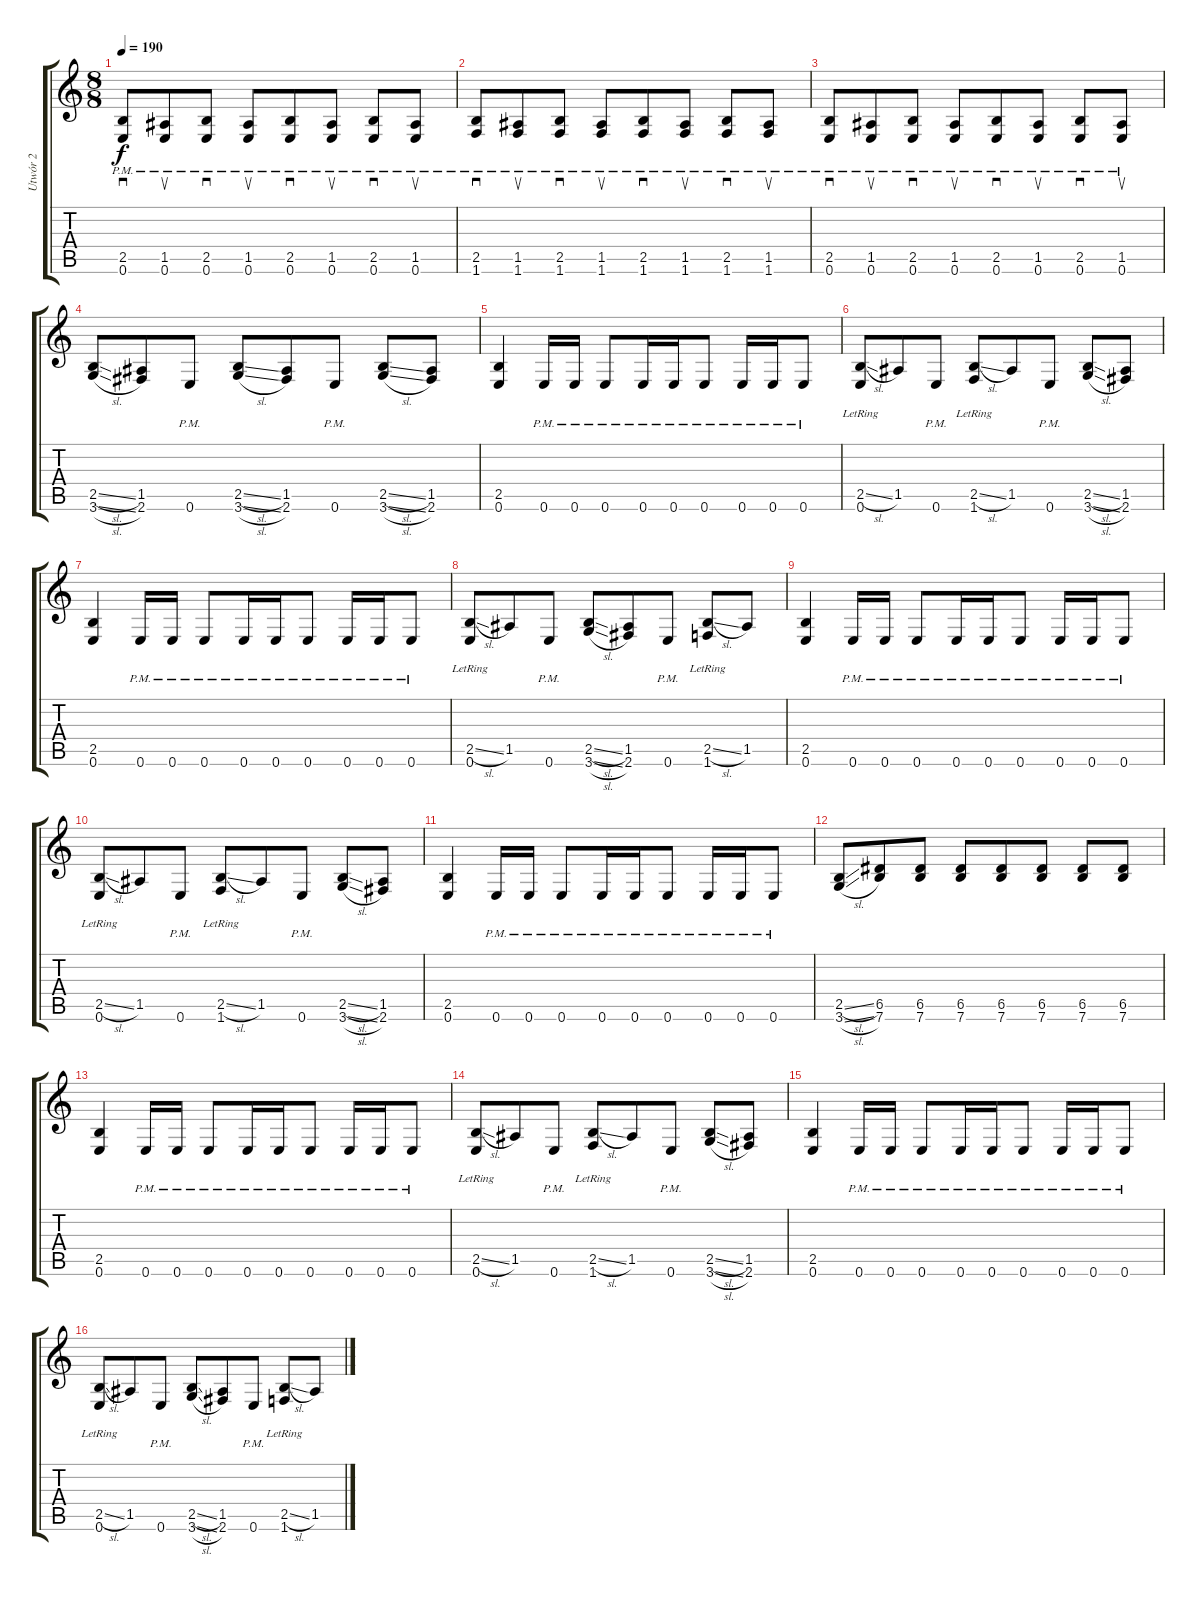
\track ("Utwór 2" "Utwór 2") {instrument overdrivenguitar}
\staff {score tabs}
\tuning (E4 B3 G3 D3 A2 E2) {hide}
\ts (8 8)
\tempo 190
\clef g2
\ks c
(2.5{pm} 0.6{pm}).8{sd dy f} (1.5{pm} 0.6{pm}).8{su} (2.5{pm} 0.6{pm}).8{sd} (1.5{pm} 0.6{pm}).8{su} (2.5{pm} 0.6{pm}).8{sd} (1.5{pm} 0.6{pm}).8{su} (2.5{pm} 0.6{pm}).8{sd} (1.5{pm} 0.6{pm}).8{su} |
(2.5{pm} 1.6{pm}).8{sd} (1.5{pm} 1.6{pm}).8{su} (2.5{pm} 1.6{pm}).8{sd} (1.5{pm} 1.6{pm}).8{su} (2.5{pm} 1.6{pm}).8{sd} (1.5{pm} 1.6{pm}).8{su} (2.5{pm} 1.6{pm}).8{sd} (1.5{pm} 1.6{pm}).8{su} |
(2.5{pm} 0.6{pm}).8{sd} (1.5{pm} 0.6{pm}).8{su} (2.5{pm} 0.6{pm}).8{sd} (1.5{pm} 0.6{pm}).8{su} (2.5{pm} 0.6{pm}).8{sd} (1.5{pm} 0.6{pm}).8{su} (2.5{pm} 0.6{pm}).8{sd} (1.5{pm} 0.6{pm}).8{su} |
(2.5{sl} 3.6{sl}).8 (1.5 2.6).8 0.6{pm}.8 (2.5{sl} 3.6{sl}).8 (1.5 2.6).8 0.6{pm}.8 (2.5{sl} 3.6{sl}).8 (1.5 2.6).8 |
(2.5 0.6).4 0.6{pm}.16 0.6{pm}.16 0.6{pm}.8 0.6{pm}.16 0.6{pm}.16 0.6{pm}.8 0.6{pm}.16 0.6{pm}.16 0.6{pm}.8 |
(2.5{sl} 0.6{lr}).8 1.5.8 0.6{pm}.8 (2.5{sl} 1.6{lr}).8 1.5.8 0.6{pm}.8 (2.5{sl} 3.6{sl}).8 (1.5 2.6).8 |
(2.5 0.6).4 0.6{pm}.16 0.6{pm}.16 0.6{pm}.8 0.6{pm}.16 0.6{pm}.16 0.6{pm}.8 0.6{pm}.16 0.6{pm}.16 0.6{pm}.8 |
(2.5{sl} 0.6{lr}).8 1.5.8 0.6{pm}.8 (2.5{sl} 3.6{sl}).8 (1.5 2.6).8 0.6{pm}.8 (2.5{sl} 1.6{lr}).8 1.5.8 |
(2.5 0.6).4 0.6{pm}.16 0.6{pm}.16 0.6{pm}.8 0.6{pm}.16 0.6{pm}.16 0.6{pm}.8 0.6{pm}.16 0.6{pm}.16 0.6{pm}.8 |
(2.5{sl} 0.6{lr}).8 1.5.8 0.6{pm}.8 (2.5{sl} 1.6{lr}).8 1.5.8 0.6{pm}.8 (2.5{sl} 3.6{sl}).8 (1.5 2.6).8 |
(2.5 0.6).4 0.6{pm}.16 0.6{pm}.16 0.6{pm}.8 0.6{pm}.16 0.6{pm}.16 0.6{pm}.8 0.6{pm}.16 0.6{pm}.16 0.6{pm}.8 |
(2.5{sl} 3.6{sl}).8 (6.5 7.6).8 (6.5 7.6).8 (6.5 7.6).8 (6.5 7.6).8 (6.5 7.6).8 (6.5 7.6).8 (6.5 7.6).8 |
(2.5 0.6).4 0.6{pm}.16 0.6{pm}.16 0.6{pm}.8 0.6{pm}.16 0.6{pm}.16 0.6{pm}.8 0.6{pm}.16 0.6{pm}.16 0.6{pm}.8 |
(2.5{sl} 0.6{lr}).8 1.5.8 0.6{pm}.8 (2.5{sl} 1.6{lr}).8 1.5.8 0.6{pm}.8 (2.5{sl} 3.6{sl}).8 (1.5 2.6).8 |
(2.5 0.6).4 0.6{pm}.16 0.6{pm}.16 0.6{pm}.8 0.6{pm}.16 0.6{pm}.16 0.6{pm}.8 0.6{pm}.16 0.6{pm}.16 0.6{pm}.8 |
(2.5{sl} 0.6{lr}).8 1.5.8 0.6{pm}.8 (2.5{sl} 3.6{sl}).8 (1.5 2.6).8 0.6{pm}.8 (2.5{sl} 1.6{lr}).8 1.5.8
